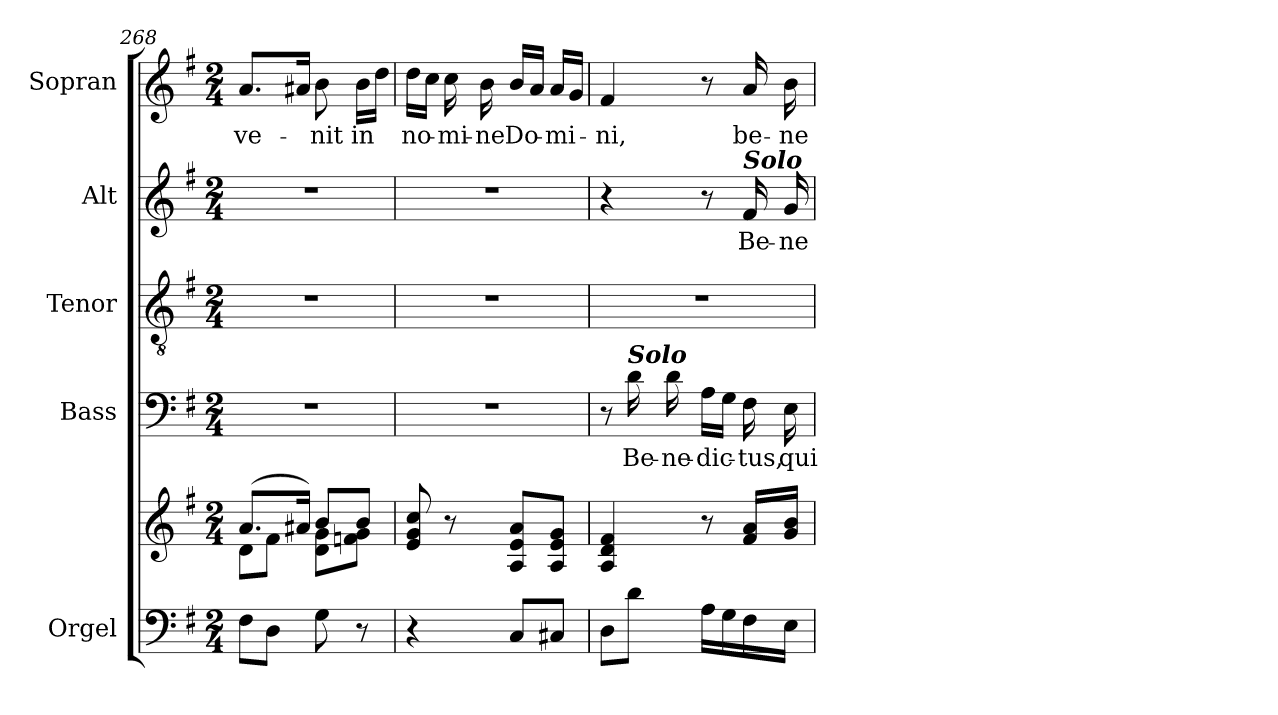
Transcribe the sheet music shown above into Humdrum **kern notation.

**kern	**kern	**kern	**text	**kern	**kern	**text	**kern	**text
*part5	*part5	*part4	*part4	*part3	*part2	*part2	*part1	*part1
*staff6	*staff5	*staff4	*staff4	*staff3	*staff2	*staff2	*staff1	*staff1
*I"Orgel	*	*I"Bass	*	*I"Tenor	*I"Alt	*	*I"Sopran	*
*I'Org.	*	*I'B.	*	*I'T.	*I'A.	*	*I'S.	*
*clefF4	*clefG2	*clefF4	*	*clefGv2	*clefG2	*	*clefG2	*
*k[f#]	*k[f#]	*k[f#]	*	*k[f#]	*k[f#]	*	*k[f#]	*
*G:	*G:	*G:	*	*G:	*G:	*	*G:	*
*M2/4	*M2/4	*M2/4	*	*M2/4	*M2/4	*	*M2/4	*
=268	=268	=268	=268	=268	=268	=268	=268	=268
*	*^	*	*	*	*	*	*	*
!	!	!	!	!	!	!	!	!	!LO:LY:b
8F#\L	(>8.a/L	8d\L	2r	.	2r	2r	.	8.a/L	ve-
8D\J	.	8f#\J	.	.	.	.	.	.	.
.	16a#X/Jk)	.	.	.	.	.	.	16a#X/Jk	.
!	!	!	!	!	!	!	!	!	!LO:LY:b
8G\	8b/L	8d\ 8g\L	.	.	.	.	.	8b\	-nit
!	!	!	!	!	!	!	!	!	!LO:LY:b
8r	8b/J	8fn\ 8g\J	.	.	.	.	.	16b\LL	in
.	.	.	.	.	.	.	.	16dd\JJ	.
*	*v	*v	*	*	*	*	*	*	*
!!LO:LB:g=z
=269	=269	=269	=269	=269	=269	=269	=269	=269
!	!	!	!	!	!	!	!	!LO:LY:b
4r	8e/ 8g/ 8cc/	2r	.	2r	2r	.	16dd\LL	no-
.	.	.	.	.	.	.	16cc\JJ	.
!	!	!	!	!	!	!	!	!LO:LY:b
.	8r	.	.	.	.	.	16cc\	-mi-
!	!	!	!	!	!	!	!	!LO:LY:b
.	.	.	.	.	.	.	16b\	-ne
!	!	!	!	!	!	!	!	!LO:LY:b
8C/L	8A/ 8e/ 8a/L	.	.	.	.	.	16b/LL	Do-
.	.	.	.	.	.	.	16a/JJ	.
!	!	!	!	!	!	!	!	!LO:LY:b
8C#X/J	8A/ 8e/ 8g/J	.	.	.	.	.	16a/LL	-mi-
.	.	.	.	.	.	.	16g/JJ	.
=270	=270	=270	=270	=270	=270	=270	=270	=270
!	!	!	!	!	!	!	!	!LO:LY:b
8D\L	4A/ 4d/ 4f#/	8r	.	2r	4r	.	4f#/	-ni,
!	!	!LO:TX:a:Bi:t=Solo	!	!	!	!	!	!
!	!	!	!LO:LY:b	!	!	!	!	!
8d\J	.	16d\	Be-	.	.	.	.	.
!	!	!	!LO:LY:b	!	!	!	!	!
.	.	16d\	-ne-	.	.	.	.	.
!	!	!	!LO:LY:b	!	!	!	!	!
16A\LL	8r	16A\LL	-dic-	.	8r	.	8r	.
16G\	.	16G\JJ	.	.	.	.	.	.
!	!	!	!	!	!LO:TX:a:Bi:t=Solo	!	!	!
!	!	!	!LO:LY:b	!	!	!LO:LY:b	!	!LO:LY:b
16F#\	16f#/ 16a/LL	16F#\	-tus,	.	16f#/	Be-	16a/	be-
!	!	!	!LO:LY:b	!	!	!LO:LY:b	!	!LO:LY:b
16E\JJ	16g/ 16b/JJ	16E\	qui	.	16g/	-ne-	16b\	-ne-
=	=	=	=	=	=	=	=	=
*-	*-	*-	*-	*-	*-	*-	*-	*-
